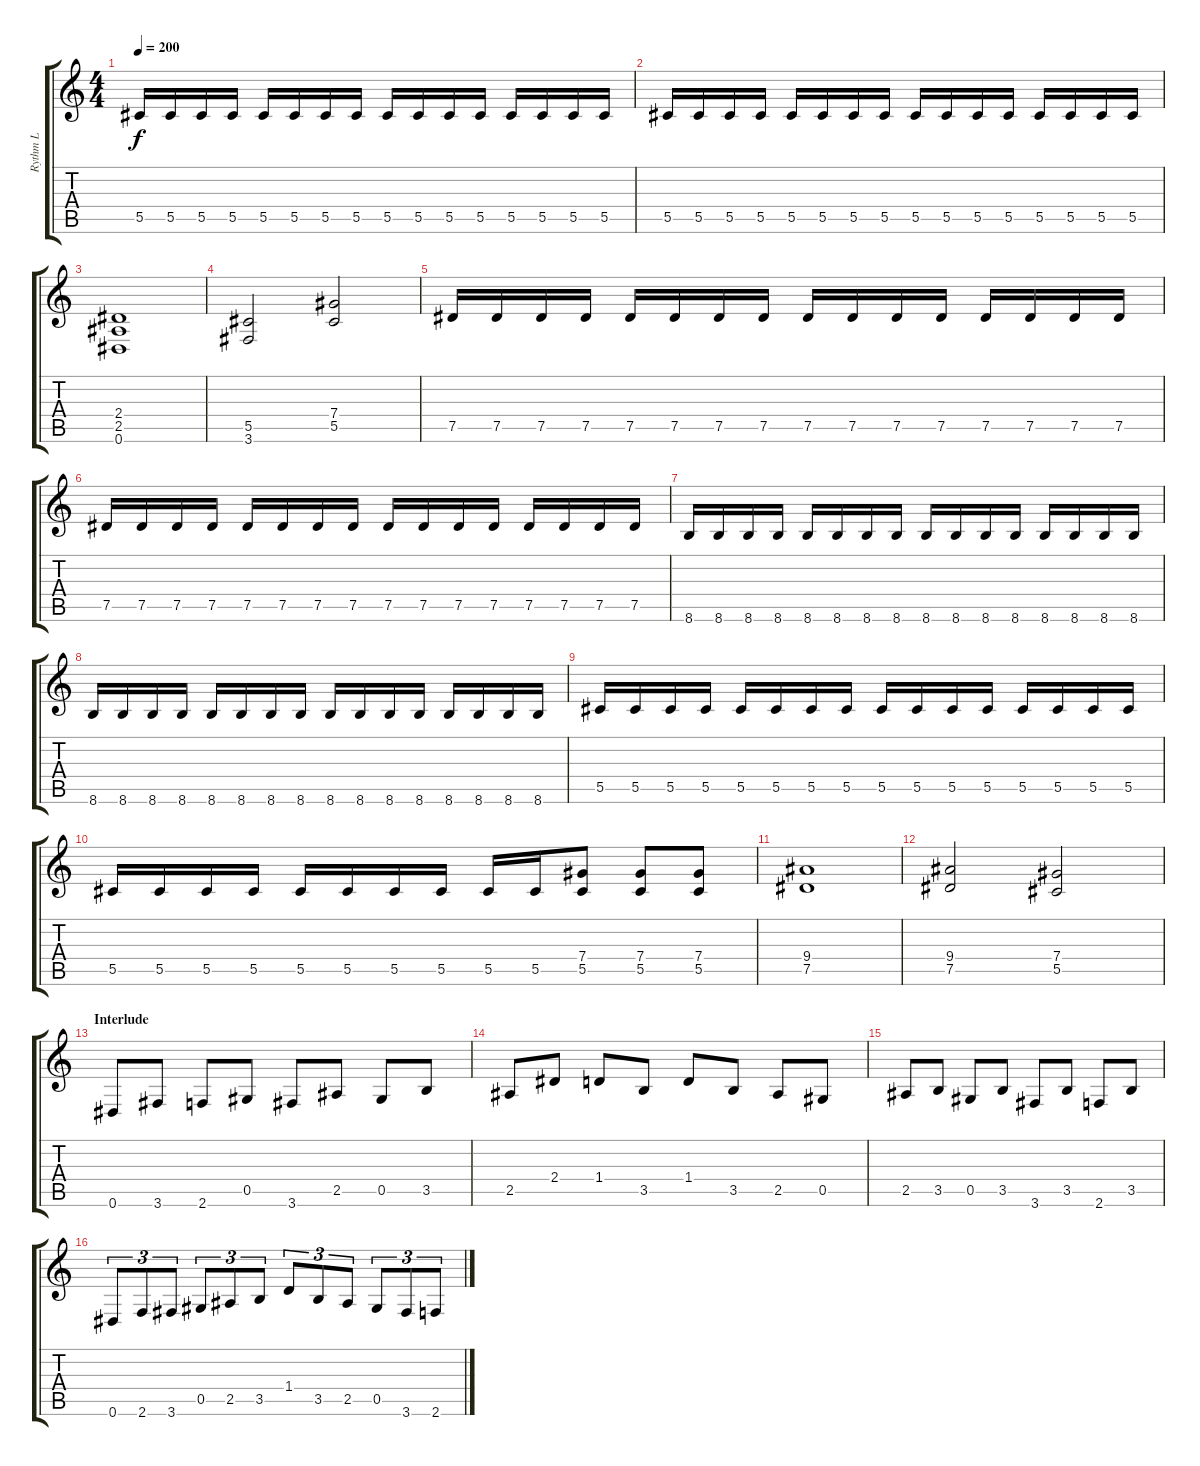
\track ("Rythm L" "Rythm L") {instrument overdrivenguitar}
\staff {score tabs}
\tuning (Eb4 Bb3 Gb3 Db3 Ab2 Eb2) {hide}
\ts (4 4)
\tempo 200
\clef g2
\ks c
5.5.16{dy f} 5.5.16 5.5.16 5.5.16 5.5.16 5.5.16 5.5.16 5.5.16 5.5.16 5.5.16 5.5.16 5.5.16 5.5.16 5.5.16 5.5.16 5.5.16 |
5.5.16 5.5.16 5.5.16 5.5.16 5.5.16 5.5.16 5.5.16 5.5.16 5.5.16 5.5.16 5.5.16 5.5.16 5.5.16 5.5.16 5.5.16 5.5.16 |
(2.4 2.5 0.6).1 |
(5.5 3.6).2 (7.4 5.5).2 |
7.5.16 7.5.16 7.5.16 7.5.16 7.5.16 7.5.16 7.5.16 7.5.16 7.5.16 7.5.16 7.5.16 7.5.16 7.5.16 7.5.16 7.5.16 7.5.16 |
7.5.16 7.5.16 7.5.16 7.5.16 7.5.16 7.5.16 7.5.16 7.5.16 7.5.16 7.5.16 7.5.16 7.5.16 7.5.16 7.5.16 7.5.16 7.5.16 |
8.6.16 8.6.16 8.6.16 8.6.16 8.6.16 8.6.16 8.6.16 8.6.16 8.6.16 8.6.16 8.6.16 8.6.16 8.6.16 8.6.16 8.6.16 8.6.16 |
8.6.16 8.6.16 8.6.16 8.6.16 8.6.16 8.6.16 8.6.16 8.6.16 8.6.16 8.6.16 8.6.16 8.6.16 8.6.16 8.6.16 8.6.16 8.6.16 |
5.5.16 5.5.16 5.5.16 5.5.16 5.5.16 5.5.16 5.5.16 5.5.16 5.5.16 5.5.16 5.5.16 5.5.16 5.5.16 5.5.16 5.5.16 5.5.16 |
5.5.16 5.5.16 5.5.16 5.5.16 5.5.16 5.5.16 5.5.16 5.5.16 5.5.16 5.5.16 (7.4 5.5).8 (7.4 5.5).8 (7.4 5.5).8 |
(9.4 7.5).1 |
(9.4 7.5).2 (7.4 5.5).2 |
\section ("" "Interlude")
0.6.8 3.6.8 2.6.8 0.5.8 3.6.8 2.5.8 0.5.8 3.5.8 |
2.5.8 2.4.8 1.4.8 3.5.8 1.4.8 3.5.8 2.5.8 0.5.8 |
2.5.8 3.5.8 0.5.8 3.5.8 3.6.8 3.5.8 2.6.8 3.5.8 |
0.6.8{tu (3 2)} 2.6.8{tu (3 2)} 3.6.8{tu (3 2)} 0.5.8{tu (3 2)} 2.5.8{tu (3 2)} 3.5.8{tu (3 2)} 1.4.8{tu (3 2)} 3.5.8{tu (3 2)} 2.5.8{tu (3 2)} 0.5.8{tu (3 2)} 3.6.8{tu (3 2)} 2.6.8{tu (3 2)}
